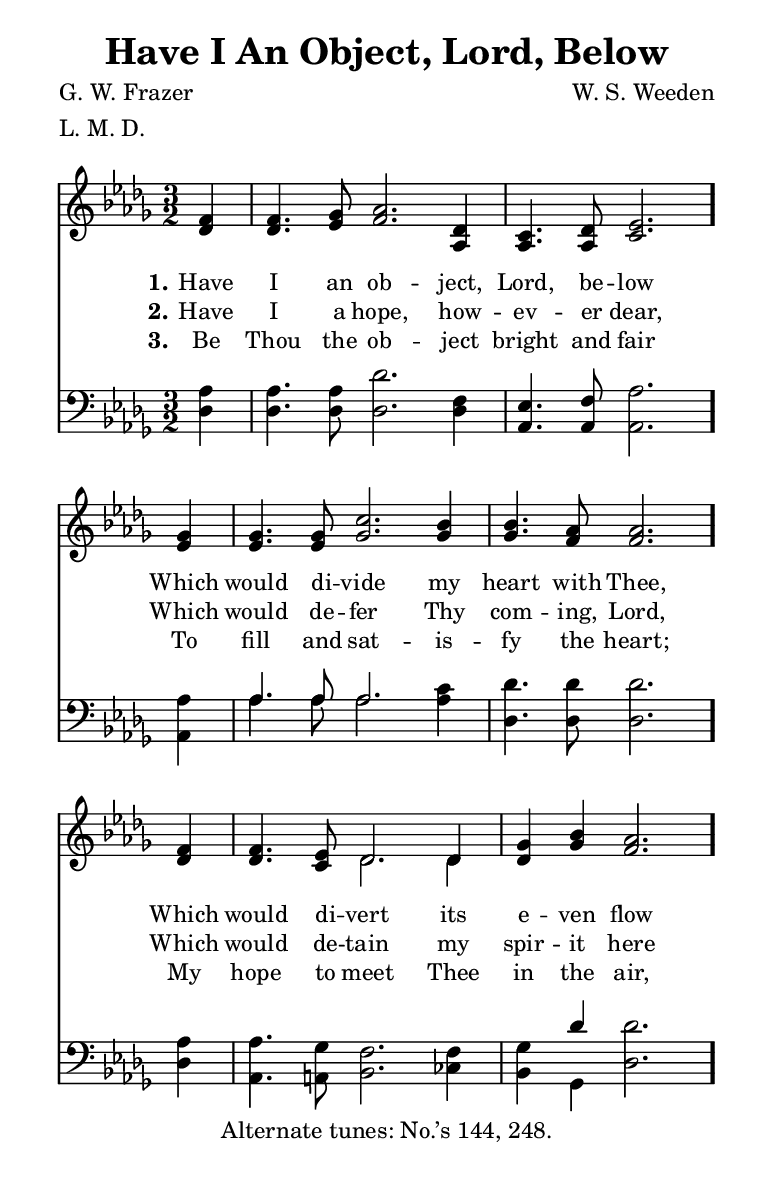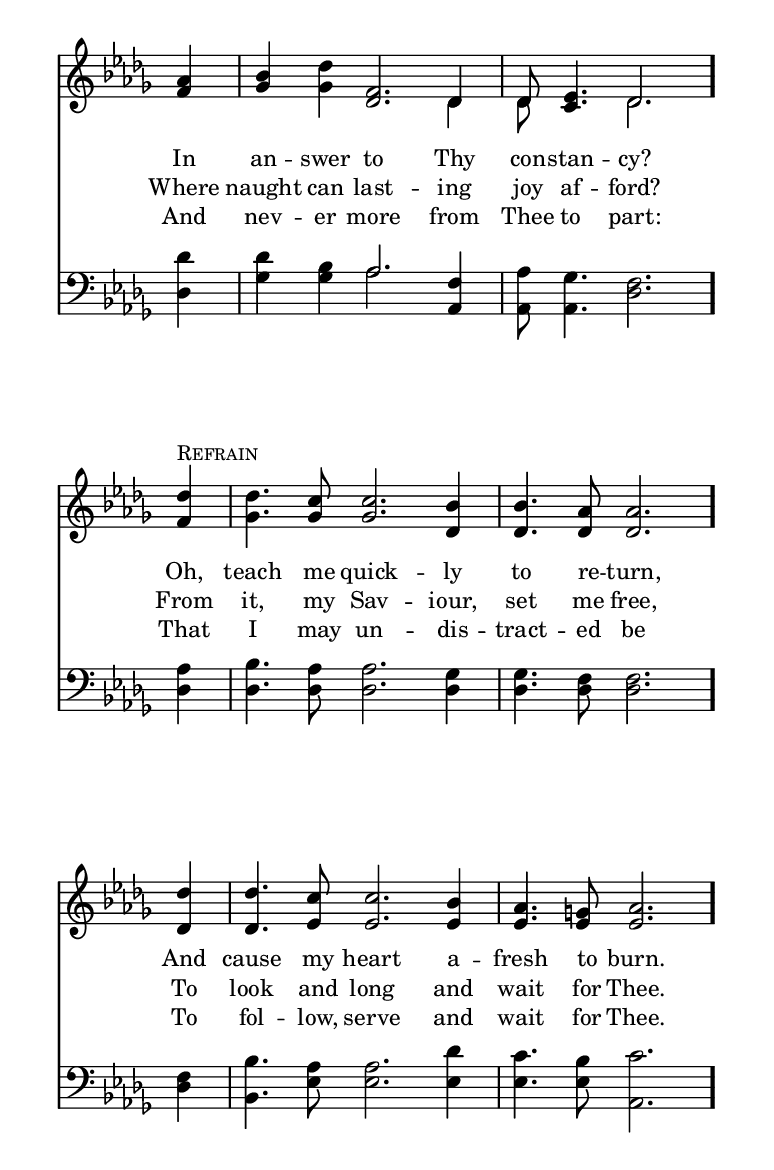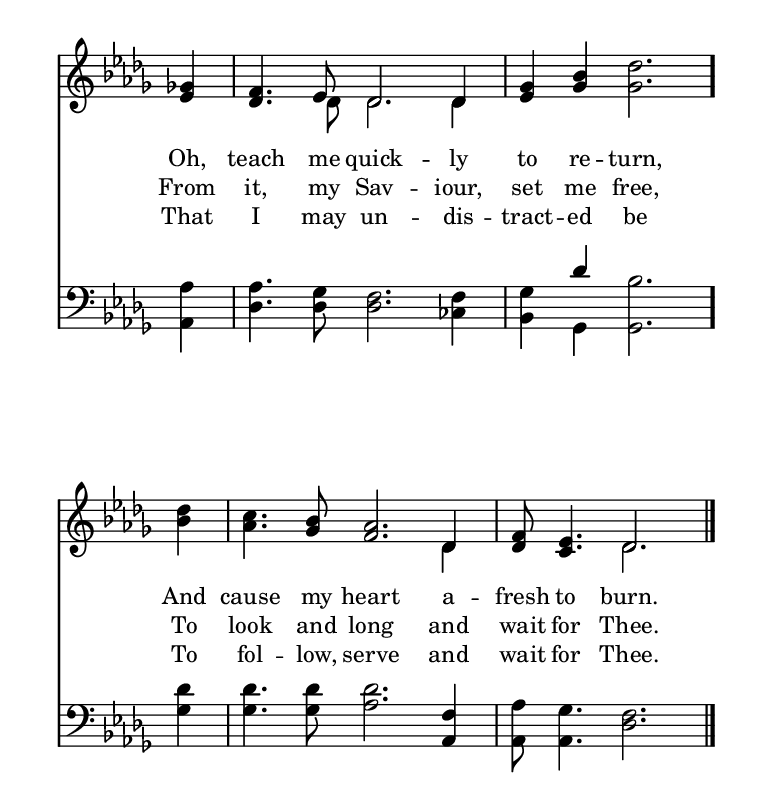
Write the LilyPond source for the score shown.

\include "common/global.ily"
\paper {
  \include "common/paper.ily"
  ragged-last-bottom = ##t
  systems-per-page = #(cond (is-eogsized 4) (#t #f))
  system-count = #(cond (is-eogsized 6) (#t #f))
  page-count = ##f
  oddFooterMarkup = \markup { \fill-line { \on-the-fly \first-page "Alternate tunes: No.’s 144, 248." } }
}

\header{
  hymnnumber = "164"
  title = "Have I An Object, Lord, Below"
  tunename = "Mother’s Prayer"
  meter = "L. M. D."
  poet = "G. W. Frazer"
  composer = "W. S. Weeden"
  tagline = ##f
}

patternAA = { c4 | c4. c8 c2. c4 | c4. c8 c2. }
patternAB = { c4 | c4. c8 c2. c4 | c4  c4 c2. }
patternAC = { c4 | c4. c8 c2. c4 | c8 c4. c2. }

patternBA = { c4 | c4  c4 c2. c4 | c8 c4. c2. }

global = {
  \include "common/overrides.ily"
  \override Staff.TimeSignature.style = #'numbered
  \time 3/2
  \override Score.MetronomeMark.transparent = ##t % hide all fermata changes too
  \tempo 2=70
  \key des \major
  \partial 4
  \autoBeamOff
}

notesSoprano = {
\global
\relative c' {

  \changePitch \patternAA { f | f ges aes des, | c des ees }
  \changePitch \patternAA { ges | ges ges c bes | bes aes aes }
  \changePitch \patternAB { f | f ees des des | ges bes aes }
  \changePitch \patternBA { aes | bes des f, des | des ees des } \eogbreak

  << s^\markup { \small \caps "Refrain" }
  \changePitch \patternAA { des' | des c c bes | bes aes aes } >>
  \changePitch \patternAA { des | des c c bes | aes g aes }
  \changePitch \patternAB { ges | f ees des des | ges bes des }
  \changePitch \patternAC { des | c bes aes des, | f ees des }

  \bar "|."

}
}

notesAlto = {
\global
\relative e' {

  \changePitch \patternAA { des | des ees f aes, | aes aes c }
  \changePitch \patternAA { ees | ees ees ges ges | ges f f }
  \changePitch \patternAB { des | des c des des | des ges f }
  \changePitch \patternBA { f | ges ges des des | des c des }

  \changePitch \patternAA { f | ges ges ges des | des des des }
  \changePitch \patternAA { des | des ees ees ees | ees ees ees }
  \changePitch \patternAB { ees | des des des des | ees ges ges }
  \changePitch \patternAC { bes | aes ges f des | des c des }

}
}

notesTenor = {
\global
\relative a {

  \changePitch \patternAA { aes | aes aes des f, | ees f aes }
  \changePitch \patternAA { aes | aes aes aes c | des des des }
  \changePitch \patternAB { aes | aes ges f f | ges des' des }
  \changePitch \patternBA { des | des bes aes f | aes ges f }

  \changePitch \patternAA { aes | bes aes aes ges | ges f f }
  \changePitch \patternAA { f | bes aes aes des | c bes c }
  \changePitch \patternAB { aes | aes ges f f | ges des' bes }
  \changePitch \patternAC { des | des des des f, | aes ges f }

}
}

notesBass = {
\global
\relative f {

  \changePitch \patternAA { des | des des des des | aes aes aes }
  \changePitch \patternAA { aes | aes' aes aes aes | des, des des }
  \changePitch \patternAB { des | aes a bes ces | bes ges des' }
  \changePitch \patternBA { des | ges ges aes aes, | aes aes des }

  \changePitch \patternAA { des | des des des des | des des des }
  \changePitch \patternAA { des | bes ees ees ees | ees ees aes, }
  \changePitch \patternAB { aes | des des des ces | bes ges ges }
  \changePitch \patternAC { ges' | ges ges aes aes, | aes aes des }

}
}

wordsA = \lyricmode {
\set stanza = "1."

Have I an ob -- ject, Lord, be -- low \bar "."
Which would di -- vide my heart with Thee, \bar "."
Which would di -- vert its e -- ven flow \bar "."
In an -- swer to Thy con -- stan -- cy? \bar "."
Oh, teach me quick -- ly to re -- turn, \bar "."
And cause my heart a -- fresh to burn. \bar "."
%{HIDE>%} Oh, teach me quick -- ly to re -- turn, \bar "."
And cause my heart a -- fresh to burn. %{<HIDE%} \bar "."

}

wordsB = \lyricmode {
\set stanza = "2."

Have I a hope, how -- ev -- er dear,
Which would de -- fer Thy com -- ing, Lord,
Which would de -- tain my spir -- it here
Where naught can last -- ing joy af -- ford?
From it, my Sav -- iour, set me free,
To look and long and wait for Thee.
%{HIDE>%} From it, my Sav -- iour, set me free,
To look and long and wait for Thee. %{<HIDE%}

}

wordsC = \lyricmode {
\set stanza = "3."

Be Thou the ob -- ject bright and fair
To fill and sat -- is -- fy the heart;
My hope to meet Thee in the air,
And nev -- er more from Thee to part:
That I may un -- dis -- tract -- ed be
To fol -- low, serve and wait for Thee.
%{HIDE>%} That I may un -- dis -- tract -- ed be
To fol -- low, serve and wait for Thee. %{<HIDE%}

}

\score {
  \context ChoirStaff <<
    \context Staff = upper <<
      \set Staff.autoBeaming = ##f
      \set ChoirStaff.systemStartDelimiter = #'SystemStartBar
      \set ChoirStaff.printPartCombineTexts = ##f
      \partcombine #'(2 . 9) \notesSoprano \notesAlto
      \context NullVoice = sopranos { \voiceOne << \notesSoprano >> }
      \context NullVoice = altos { \voiceTwo << \notesAlto >> }
      \context Lyrics = one   \lyricsto sopranos \wordsA
      \context Lyrics = two   \lyricsto sopranos \wordsB
      \context Lyrics = three \lyricsto sopranos \wordsC
    >>
    \context Staff = men <<
      \set Staff.autoBeaming = ##f
      \clef bass
      \set ChoirStaff.printPartCombineTexts = ##f
      \partcombine #'(2 . 9) \notesTenor \notesBass
      \context NullVoice = tenors { \voiceOne << \notesTenor >> }
      \context NullVoice = basses { \voiceTwo << \notesBass >> }
    >>
  >>
  \layout {
    \include "common/layout.ily"
  }
  \midi{
    \include "common/midi.ily"
  }
}

\version "2.19.49"  % necessary for upgrading to future LilyPond versions.

% vi:set et ts=2 sw=2 ai nocindent syntax=lilypond:
